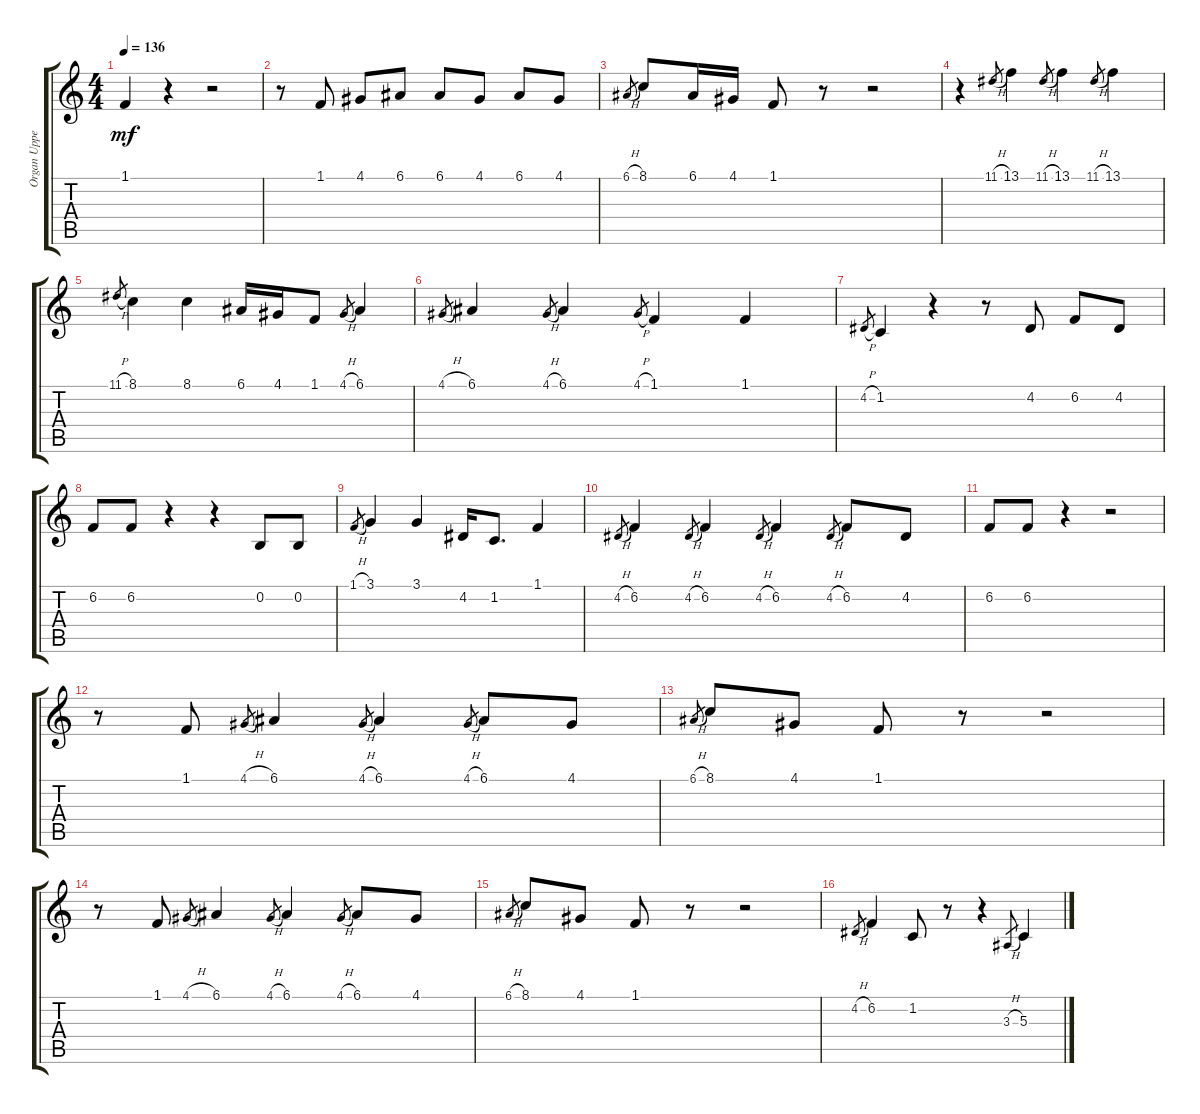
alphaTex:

\track ("Organ Upper" "Organ Uppe") {instrument drawbarorgan}
\staff {score tabs}
\tuning (E4 B3 G3 D3 A2 E2) {hide}
\ts (4 4)
\tempo 136
\clef g2
\ks c
1.1.4{dy mf} r.4 r.2 |
r.8 1.1.8 4.1.8 6.1.8 6.1.8 4.1.8 6.1.8 4.1.8 |
6.1{h}.8{gr} 8.1.8 6.1.16 4.1.16 1.1.8 r.8 r.2 |
r.4 11.1{h}.8{gr} 13.1.4 11.1{h}.8{gr} 13.1.4 11.1{h}.8{gr} 13.1.4 |
11.1{h}.8{gr} 8.1.4 8.1.4 6.1.16 4.1.16 1.1.8 4.1{h}.8{gr} 6.1.4 |
4.1{h}.8{gr} 6.1.4 4.1{h}.8{gr} 6.1.4 4.1{h}.8{gr} 1.1.4 1.1.4 |
4.2{h}.8{gr} 1.2.4 r.4 r.8 4.2.8 6.2.8 4.2.8 |
6.2.8 6.2.8 r.4 r.4 0.2.8 0.2.8 |
1.1{h}.8{gr} 3.1.4 3.1.4 4.2.16 1.2.8{d} 1.1.4 |
4.2{h}.8{gr} 6.2.4 4.2{h}.8{gr} 6.2.4 4.2{h}.8{gr} 6.2.4 4.2{h}.8{gr} 6.2.8 4.2.8 |
6.2.8 6.2.8 r.4 r.2 |
r.8 1.1.8 4.1{h}.8{gr} 6.1.4 4.1{h}.8{gr} 6.1.4 4.1{h}.8{gr} 6.1.8 4.1.8 |
6.1{h}.8{gr} 8.1.8 4.1.8 1.1.8 r.8 r.2 |
r.8 1.1.8 4.1{h}.8{gr} 6.1.4 4.1{h}.8{gr} 6.1.4 4.1{h}.8{gr} 6.1.8 4.1.8 |
6.1{h}.8{gr} 8.1.8 4.1.8 1.1.8 r.8 r.2 |
4.2{h}.8{gr} 6.2.4 1.2.8 r.8 r.4 3.3{h}.8{gr} 5.3.4
